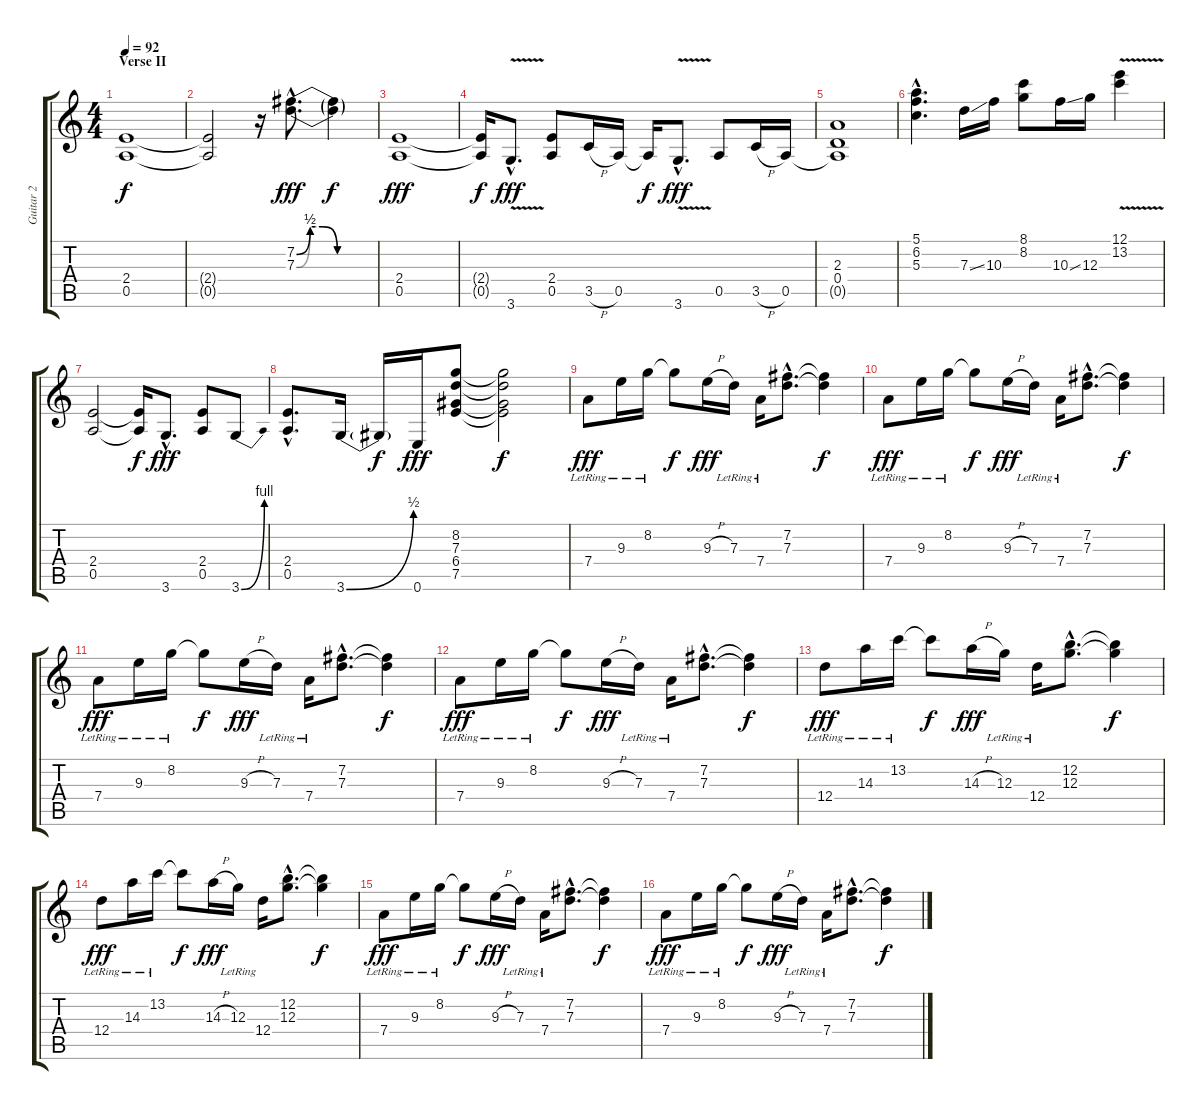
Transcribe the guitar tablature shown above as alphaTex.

\track ("Guitar 2" "Guitar 2") {instrument distortionguitar}
\staff {score tabs}
\tuning (E4 B3 G3 D3 A2 E2) {hide}
\ts (4 4)
\section ("" "Verse II")
\tempo 92
\clef g2
\ks c
(2.4{t} 0.5{t}).1{dy f} |
(2.4{t} 0.5{t}).2 r.16 (7.2{be (custom 0 0 10 2 19 2 30 0 60 0) hac} 7.3{be (custom 0 0 10 2 20 2 30 0 60 0) hac}).8{d dy fff} (7.2{t} 7.3{t}).4{dy f} |
(2.4 0.5).1{dy fff} |
(2.4{t} 0.5{t}).16{dy f} 3.6{v hac}.8{d dy fff} (2.4 0.5).8 3.5{h}.16 0.5.16 0.5{t}.16{dy f} 3.6{v hac}.8{d dy fff} 0.5.8 3.5{h}.16 0.5.16 |
(2.3 0.4 0.5{t}).1 |
(5.1{hac} 6.2{hac} 5.3{hac}).4{d} 7.3{ss}.16 10.3.16 (8.1 8.2).8 10.3{ss}.16 12.3.16 (12.1{v} 13.2{v}).4 |
(2.4 0.5).2 (2.4{t} 0.5{t}).16{dy f} 3.6{hac}.8{d dy fff} (2.4 0.5).8 3.6{be (bend 0 0 60 4)}.8 |
(2.4{hac} 0.5{hac}).8{d} 3.6{be (bend 0 0 60 2)}.16 3.6{t}.16{dy f} 0.6.16{dy fff} (8.2 7.3 6.4 7.5).8 (8.2{t} 7.3{t} 6.4{t} 7.5{t}).2{dy f} |
7.4{lr}.8{dy fff} 9.3{lr}.16 8.2{lr}.16 8.2{t}.8{dy f} 9.3{h}.16{dy fff} 7.3{lr}.16 7.4{lr}.16 (7.2{hac} 7.3{hac}).8{d} (7.2{t} 7.3{t}).4{dy f} |
7.4{lr}.8{dy fff} 9.3{lr}.16 8.2{lr}.16 8.2{t}.8{dy f} 9.3{h}.16{dy fff} 7.3{lr}.16 7.4{lr}.16 (7.2{hac} 7.3{hac}).8{d} (7.2{t} 7.3{t}).4{dy f} |
7.4{lr}.8{dy fff} 9.3{lr}.16 8.2{lr}.16 8.2{t}.8{dy f} 9.3{h}.16{dy fff} 7.3{lr}.16 7.4{lr}.16 (7.2{hac} 7.3{hac}).8{d} (7.2{t} 7.3{t}).4{dy f} |
7.4{lr}.8{dy fff} 9.3{lr}.16 8.2{lr}.16 8.2{t}.8{dy f} 9.3{h}.16{dy fff} 7.3{lr}.16 7.4{lr}.16 (7.2{hac} 7.3{hac}).8{d} (7.2{t} 7.3{t}).4{dy f} |
12.4{lr}.8{dy fff} 14.3{lr}.16 13.2{lr}.16 13.2{t}.8{dy f} 14.3{h}.16{dy fff} 12.3{lr}.16 12.4{lr}.16 (12.2{hac} 12.3{hac}).8{d} (12.2{t} 12.3{t}).4{dy f} |
12.4{lr}.8{dy fff} 14.3{lr}.16 13.2{lr}.16 13.2{t}.8{dy f} 14.3{h}.16{dy fff} 12.3{lr}.16 12.4{lr}.16 (12.2{hac} 12.3{hac}).8{d} (12.2{t} 12.3{t}).4{dy f} |
7.4{lr}.8{dy fff} 9.3{lr}.16 8.2{lr}.16 8.2{t}.8{dy f} 9.3{h}.16{dy fff} 7.3{lr}.16 7.4{lr}.16 (7.2{hac} 7.3{hac}).8{d} (7.2{t} 7.3{t}).4{dy f} |
7.4{lr}.8{dy fff} 9.3{lr}.16 8.2{lr}.16 8.2{t}.8{dy f} 9.3{h}.16{dy fff} 7.3{lr}.16 7.4{lr}.16 (7.2{hac} 7.3{hac}).8{d} (7.2{t} 7.3{t}).4{dy f}
